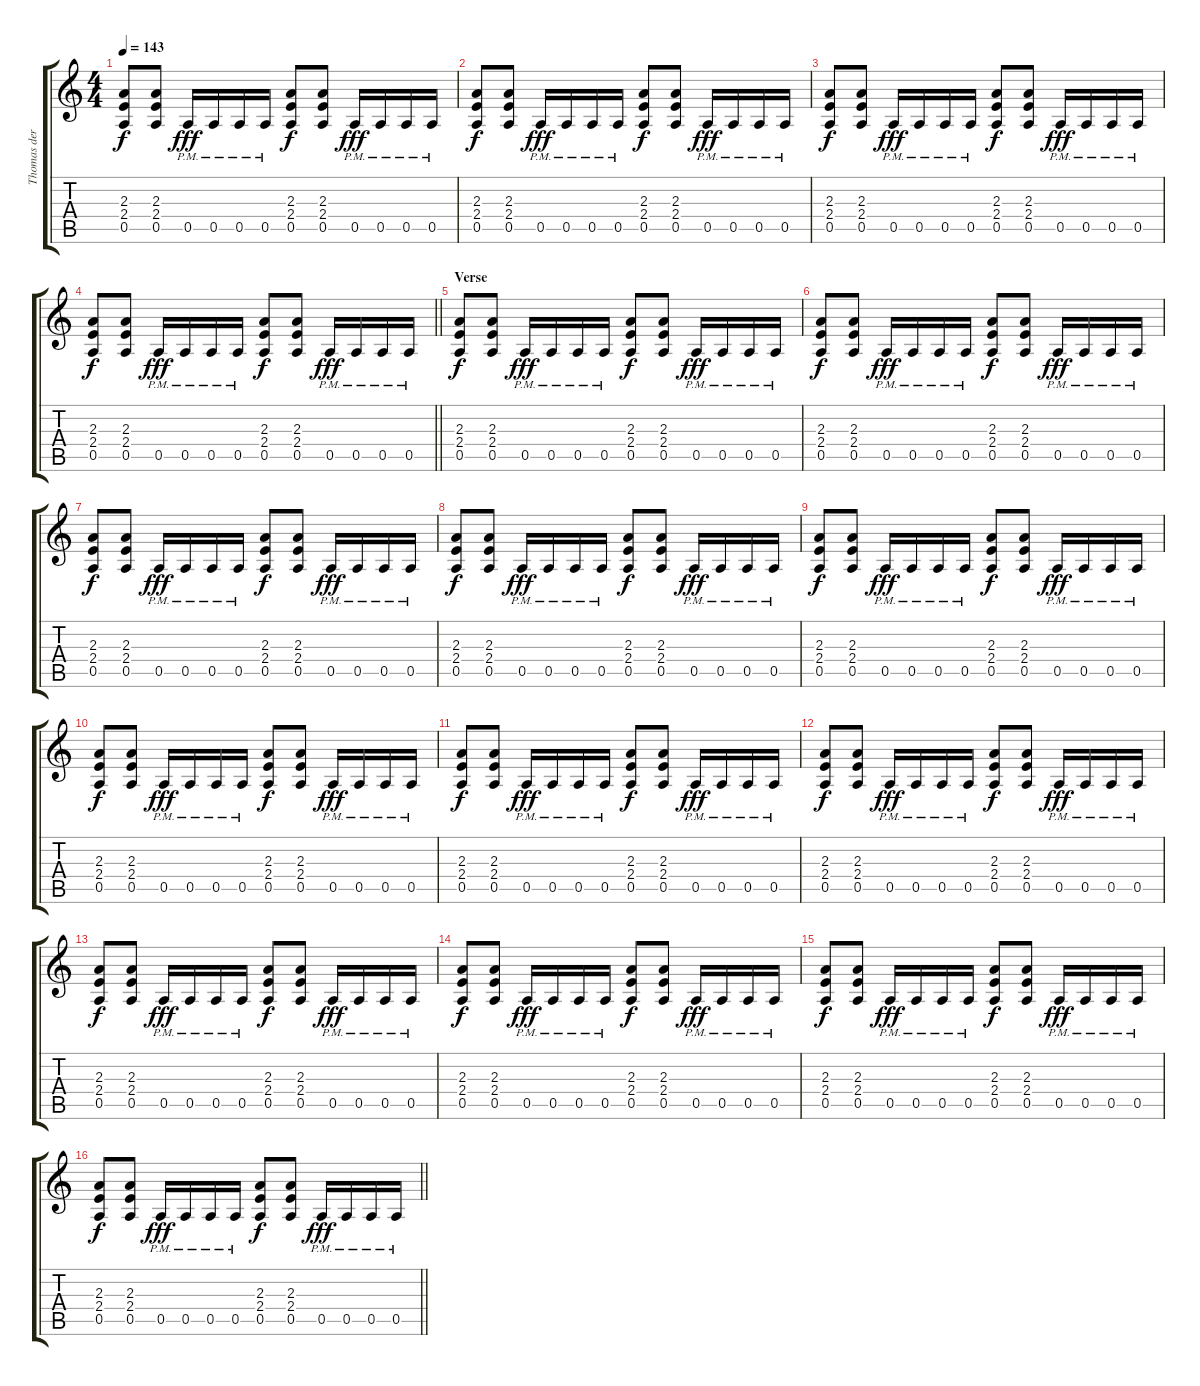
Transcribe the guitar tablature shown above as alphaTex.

\track ("Thomas der Münzer" "Thomas der") {instrument distortionguitar}
\staff {score tabs}
\tuning (E4 B3 G3 D3 A2 E2) {hide}
\ts (4 4)
\tempo 143
\clef g2
\ks c
(2.3 2.4 0.5).8{dy f} (2.3 2.4 0.5).8 0.5{pm}.16{dy fff} 0.5{pm}.16 0.5{pm}.16 0.5{pm}.16 (2.3 2.4 0.5).8{dy f} (2.3 2.4 0.5).8 0.5{pm}.16{dy fff} 0.5{pm}.16 0.5{pm}.16 0.5{pm}.16 |
(2.3 2.4 0.5).8{dy f} (2.3 2.4 0.5).8 0.5{pm}.16{dy fff} 0.5{pm}.16 0.5{pm}.16 0.5{pm}.16 (2.3 2.4 0.5).8{dy f} (2.3 2.4 0.5).8 0.5{pm}.16{dy fff} 0.5{pm}.16 0.5{pm}.16 0.5{pm}.16 |
(2.3 2.4 0.5).8{dy f} (2.3 2.4 0.5).8 0.5{pm}.16{dy fff} 0.5{pm}.16 0.5{pm}.16 0.5{pm}.16 (2.3 2.4 0.5).8{dy f} (2.3 2.4 0.5).8 0.5{pm}.16{dy fff} 0.5{pm}.16 0.5{pm}.16 0.5{pm}.16 |
\barLineRight lightlight
(2.3 2.4 0.5).8{dy f} (2.3 2.4 0.5).8 0.5{pm}.16{dy fff} 0.5{pm}.16 0.5{pm}.16 0.5{pm}.16 (2.3 2.4 0.5).8{dy f} (2.3 2.4 0.5).8 0.5{pm}.16{dy fff} 0.5{pm}.16 0.5{pm}.16 0.5{pm}.16 |
\section ("" "Verse")
(2.3 2.4 0.5).8{dy f} (2.3 2.4 0.5).8 0.5{pm}.16{dy fff} 0.5{pm}.16 0.5{pm}.16 0.5{pm}.16 (2.3 2.4 0.5).8{dy f} (2.3 2.4 0.5).8 0.5{pm}.16{dy fff} 0.5{pm}.16 0.5{pm}.16 0.5{pm}.16 |
(2.3 2.4 0.5).8{dy f} (2.3 2.4 0.5).8 0.5{pm}.16{dy fff} 0.5{pm}.16 0.5{pm}.16 0.5{pm}.16 (2.3 2.4 0.5).8{dy f} (2.3 2.4 0.5).8 0.5{pm}.16{dy fff} 0.5{pm}.16 0.5{pm}.16 0.5{pm}.16 |
(2.3 2.4 0.5).8{dy f} (2.3 2.4 0.5).8 0.5{pm}.16{dy fff} 0.5{pm}.16 0.5{pm}.16 0.5{pm}.16 (2.3 2.4 0.5).8{dy f} (2.3 2.4 0.5).8 0.5{pm}.16{dy fff} 0.5{pm}.16 0.5{pm}.16 0.5{pm}.16 |
(2.3 2.4 0.5).8{dy f} (2.3 2.4 0.5).8 0.5{pm}.16{dy fff} 0.5{pm}.16 0.5{pm}.16 0.5{pm}.16 (2.3 2.4 0.5).8{dy f} (2.3 2.4 0.5).8 0.5{pm}.16{dy fff} 0.5{pm}.16 0.5{pm}.16 0.5{pm}.16 |
(2.3 2.4 0.5).8{dy f} (2.3 2.4 0.5).8 0.5{pm}.16{dy fff} 0.5{pm}.16 0.5{pm}.16 0.5{pm}.16 (2.3 2.4 0.5).8{dy f} (2.3 2.4 0.5).8 0.5{pm}.16{dy fff} 0.5{pm}.16 0.5{pm}.16 0.5{pm}.16 |
(2.3 2.4 0.5).8{dy f} (2.3 2.4 0.5).8 0.5{pm}.16{dy fff} 0.5{pm}.16 0.5{pm}.16 0.5{pm}.16 (2.3 2.4 0.5).8{dy f} (2.3 2.4 0.5).8 0.5{pm}.16{dy fff} 0.5{pm}.16 0.5{pm}.16 0.5{pm}.16 |
(2.3 2.4 0.5).8{dy f} (2.3 2.4 0.5).8 0.5{pm}.16{dy fff} 0.5{pm}.16 0.5{pm}.16 0.5{pm}.16 (2.3 2.4 0.5).8{dy f} (2.3 2.4 0.5).8 0.5{pm}.16{dy fff} 0.5{pm}.16 0.5{pm}.16 0.5{pm}.16 |
(2.3 2.4 0.5).8{dy f} (2.3 2.4 0.5).8 0.5{pm}.16{dy fff} 0.5{pm}.16 0.5{pm}.16 0.5{pm}.16 (2.3 2.4 0.5).8{dy f} (2.3 2.4 0.5).8 0.5{pm}.16{dy fff} 0.5{pm}.16 0.5{pm}.16 0.5{pm}.16 |
(2.3 2.4 0.5).8{dy f} (2.3 2.4 0.5).8 0.5{pm}.16{dy fff} 0.5{pm}.16 0.5{pm}.16 0.5{pm}.16 (2.3 2.4 0.5).8{dy f} (2.3 2.4 0.5).8 0.5{pm}.16{dy fff} 0.5{pm}.16 0.5{pm}.16 0.5{pm}.16 |
(2.3 2.4 0.5).8{dy f} (2.3 2.4 0.5).8 0.5{pm}.16{dy fff} 0.5{pm}.16 0.5{pm}.16 0.5{pm}.16 (2.3 2.4 0.5).8{dy f} (2.3 2.4 0.5).8 0.5{pm}.16{dy fff} 0.5{pm}.16 0.5{pm}.16 0.5{pm}.16 |
(2.3 2.4 0.5).8{dy f} (2.3 2.4 0.5).8 0.5{pm}.16{dy fff} 0.5{pm}.16 0.5{pm}.16 0.5{pm}.16 (2.3 2.4 0.5).8{dy f} (2.3 2.4 0.5).8 0.5{pm}.16{dy fff} 0.5{pm}.16 0.5{pm}.16 0.5{pm}.16 |
\barLineRight lightlight
(2.3 2.4 0.5).8{dy f} (2.3 2.4 0.5).8 0.5{pm}.16{dy fff} 0.5{pm}.16 0.5{pm}.16 0.5{pm}.16 (2.3 2.4 0.5).8{dy f} (2.3 2.4 0.5).8 0.5{pm}.16{dy fff} 0.5{pm}.16 0.5{pm}.16 0.5{pm}.16
